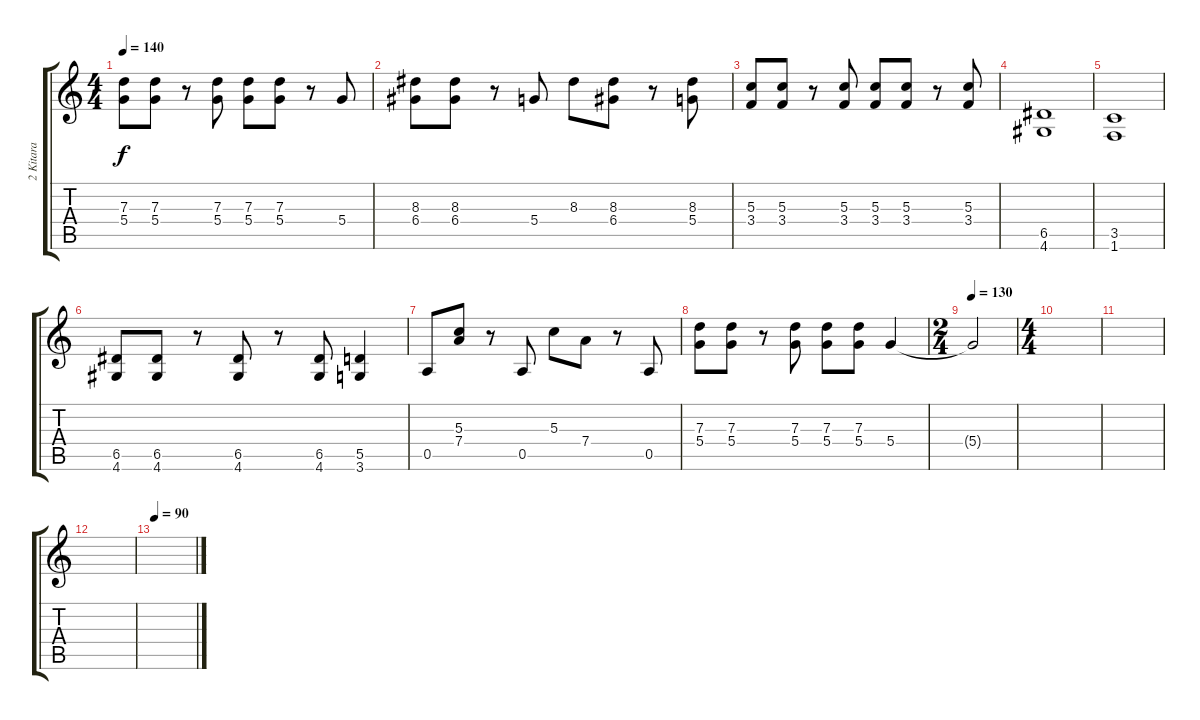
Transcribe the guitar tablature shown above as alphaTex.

\track ("2 Kitara" "2 Kitara") {instrument distortionguitar}
\staff {score tabs}
\tuning (E4 B3 G3 D3 A2 E2) {hide}
\ts (4 4)
\tempo 140
\clef g2
\ks c
(7.3 5.4).8{dy f} (7.3 5.4).8 r.8 (7.3 5.4).8 (7.3 5.4).8 (7.3 5.4).8 r.8 5.4.8 |
(8.3 6.4).8 (8.3 6.4).8 r.8 5.4.8 8.3.8 (8.3 6.4).8 r.8 (8.3 5.4).8 |
(5.3 3.4).8 (5.3 3.4).8 r.8 (5.3 3.4).8 (5.3 3.4).8 (5.3 3.4).8 r.8 (5.3 3.4).8 |
(6.5 4.6).1 |
(3.5 1.6).1 |
(6.5 4.6).8 (6.5 4.6).8 r.8 (6.5 4.6).8 r.8 (6.5 4.6).8 (5.5 3.6).4 |
0.5.8 (5.3 7.4).8 r.8 0.5.8 5.3.8 7.4.8 r.8 0.5.8 |
(7.3 5.4).8 (7.3 5.4).8 r.8 (7.3 5.4).8 (7.3 5.4).8 (7.3 5.4).8 5.4.4 |
\ts (2 4)
\tempo 130
5.4{t}.2 |
\ts (4 4)
|
|
|
\tempo 90
